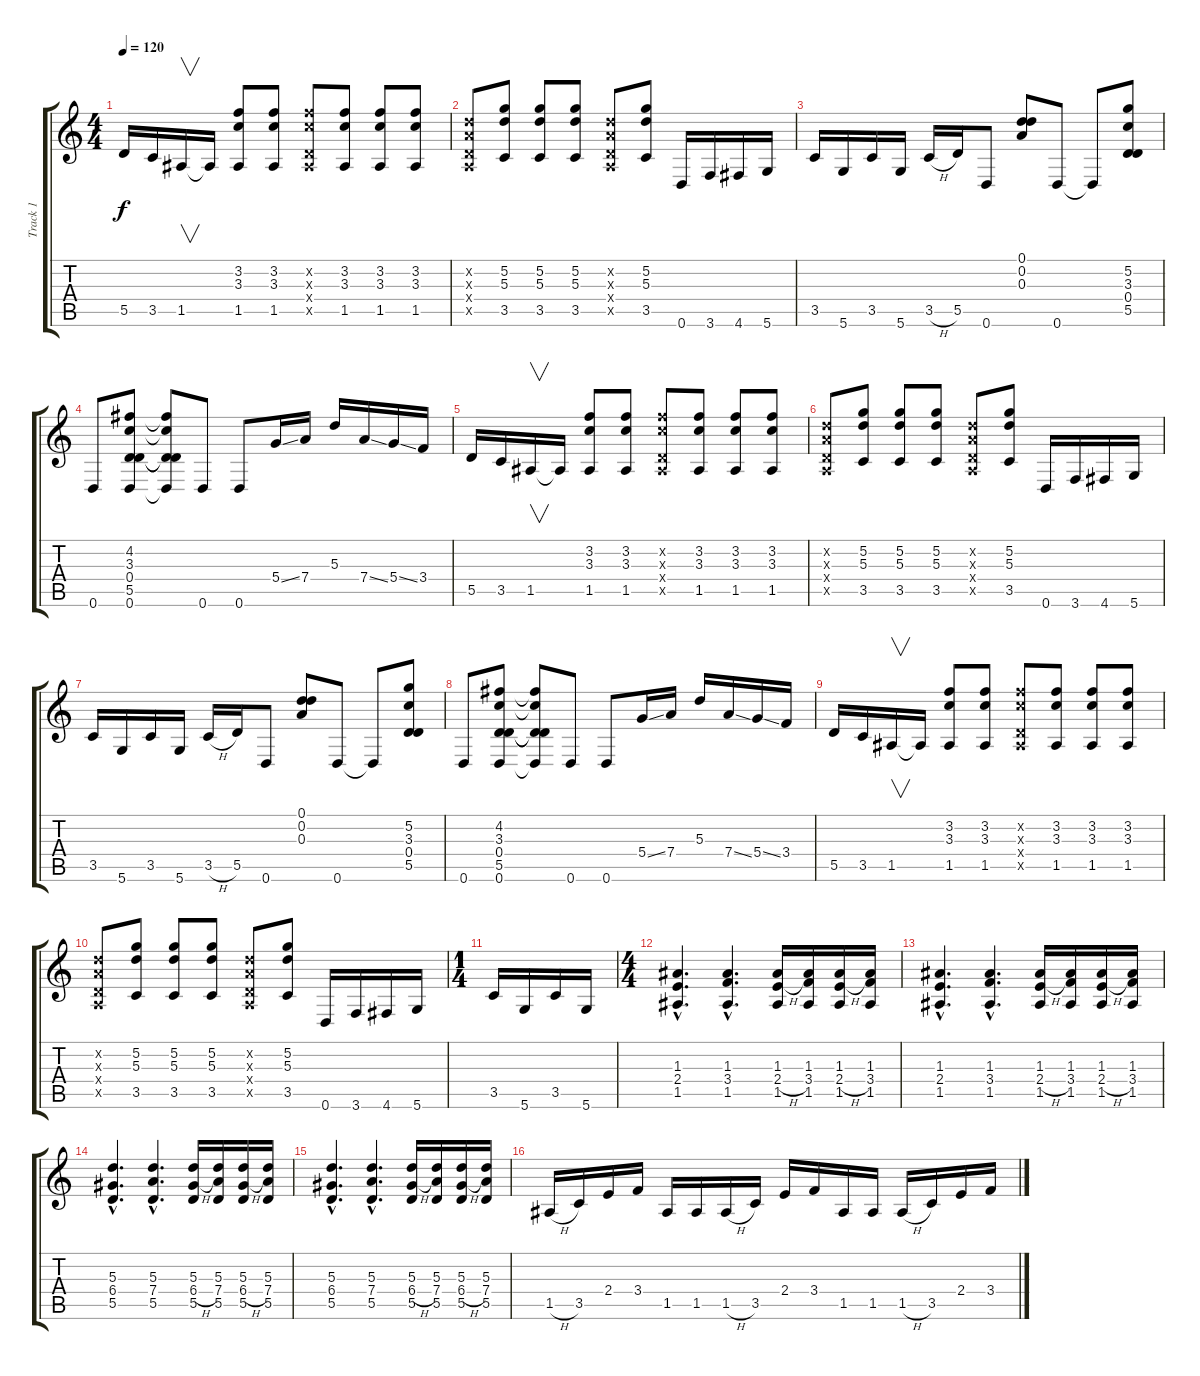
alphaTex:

\track ("Track 1" "Track 1") {instrument overdrivenguitar}
\staff {score tabs}
\tuning (D4 D4 A3 D3 A2 D2) {hide}
\ts (4 4)
\tempo 120
\clef g2
\ks c
5.5.16{dy f} 3.5.16 1.5.16{v} 1.5{t}.16 (3.2 3.3 1.5).8 (3.2 3.3 1.5).8 (3.2{x} 3.3{x} 0.4{x} 1.5{x}).8 (3.2 3.3 1.5).8 (3.2 3.3 1.5).8 (3.2 3.3 1.5).8 |
(0.2{x} 0.3{x} 0.4{x} 0.5{x}).8 (5.2 5.3 3.5).8 (5.2 5.3 3.5).8 (5.2 5.3 3.5).8 (0.2{x} 0.3{x} 0.4{x} 0.5{x}).8 (5.2 5.3 3.5).8 0.6.16 3.6.16 4.6.16 5.6.16 |
3.5.16 5.6.16 3.5.16 5.6.16 3.5{h}.16 5.5.16 0.6.8 (0.1 0.2 0.3).8 0.6.8 0.6{t}.8 (5.2 3.3 0.4 5.5).8 |
0.6.8 (4.2 3.3 0.4 5.5 0.6).8 (4.2{t} 3.3{t} 0.4{t} 5.5{t} 0.6{t}).8 0.6.8 0.6.8 5.4{ss}.16 7.4.16 5.3.16 7.4{ss}.16 5.4{ss}.16 3.4.16 |
5.5.16 3.5.16 1.5.16{v} 1.5{t}.16 (3.2 3.3 1.5).8 (3.2 3.3 1.5).8 (3.2{x} 3.3{x} 0.4{x} 1.5{x}).8 (3.2 3.3 1.5).8 (3.2 3.3 1.5).8 (3.2 3.3 1.5).8 |
(0.2{x} 0.3{x} 0.4{x} 0.5{x}).8 (5.2 5.3 3.5).8 (5.2 5.3 3.5).8 (5.2 5.3 3.5).8 (0.2{x} 0.3{x} 0.4{x} 0.5{x}).8 (5.2 5.3 3.5).8 0.6.16 3.6.16 4.6.16 5.6.16 |
3.5.16 5.6.16 3.5.16 5.6.16 3.5{h}.16 5.5.16 0.6.8 (0.1 0.2 0.3).8 0.6.8 0.6{t}.8 (5.2 3.3 0.4 5.5).8 |
0.6.8 (4.2 3.3 0.4 5.5 0.6).8 (4.2{t} 3.3{t} 0.4{t} 5.5{t} 0.6{t}).8 0.6.8 0.6.8 5.4{ss}.16 7.4.16 5.3.16 7.4{ss}.16 5.4{ss}.16 3.4.16 |
5.5.16 3.5.16 1.5.16{v} 1.5{t}.16 (3.2 3.3 1.5).8 (3.2 3.3 1.5).8 (3.2{x} 3.3{x} 0.4{x} 1.5{x}).8 (3.2 3.3 1.5).8 (3.2 3.3 1.5).8 (3.2 3.3 1.5).8 |
(0.2{x} 0.3{x} 0.4{x} 0.5{x}).8 (5.2 5.3 3.5).8 (5.2 5.3 3.5).8 (5.2 5.3 3.5).8 (0.2{x} 0.3{x} 0.4{x} 0.5{x}).8 (5.2 5.3 3.5).8 0.6.16 3.6.16 4.6.16 5.6.16 |
\ts (1 4)
3.5.16 5.6.16 3.5.16 5.6.16 |
\ts (4 4)
(1.3{hac} 2.4{hac} 1.5{hac}).4{d} (1.3{hac} 3.4{hac} 1.5{hac}).4{d} (1.3 2.4{h} 1.5).16 (1.3 3.4 1.5).16 (1.3 2.4{h} 1.5).16 (1.3 3.4 1.5).16 |
(1.3{hac} 2.4{hac} 1.5{hac}).4{d} (1.3{hac} 3.4{hac} 1.5{hac}).4{d} (1.3 2.4{h} 1.5).16 (1.3 3.4 1.5).16 (1.3 2.4{h} 1.5).16 (1.3 3.4 1.5).16 |
(5.3{hac} 6.4{hac} 5.5{hac}).4{d} (5.3{hac} 7.4{hac} 5.5{hac}).4{d} (5.3 6.4{h} 5.5).16 (5.3 7.4 5.5).16 (5.3 6.4{h} 5.5).16 (5.3 7.4 5.5).16 |
(5.3{hac} 6.4{hac} 5.5{hac}).4{d} (5.3{hac} 7.4{hac} 5.5{hac}).4{d} (5.3 6.4{h} 5.5).16 (5.3 7.4 5.5).16 (5.3 6.4{h} 5.5).16 (5.3 7.4 5.5).16 |
1.5{h}.16 3.5.16 2.4.16 3.4.16 1.5.16 1.5.16 1.5{h}.16 3.5.16 2.4.16 3.4.16 1.5.16 1.5.16 1.5{h}.16 3.5.16 2.4.16 3.4.16
